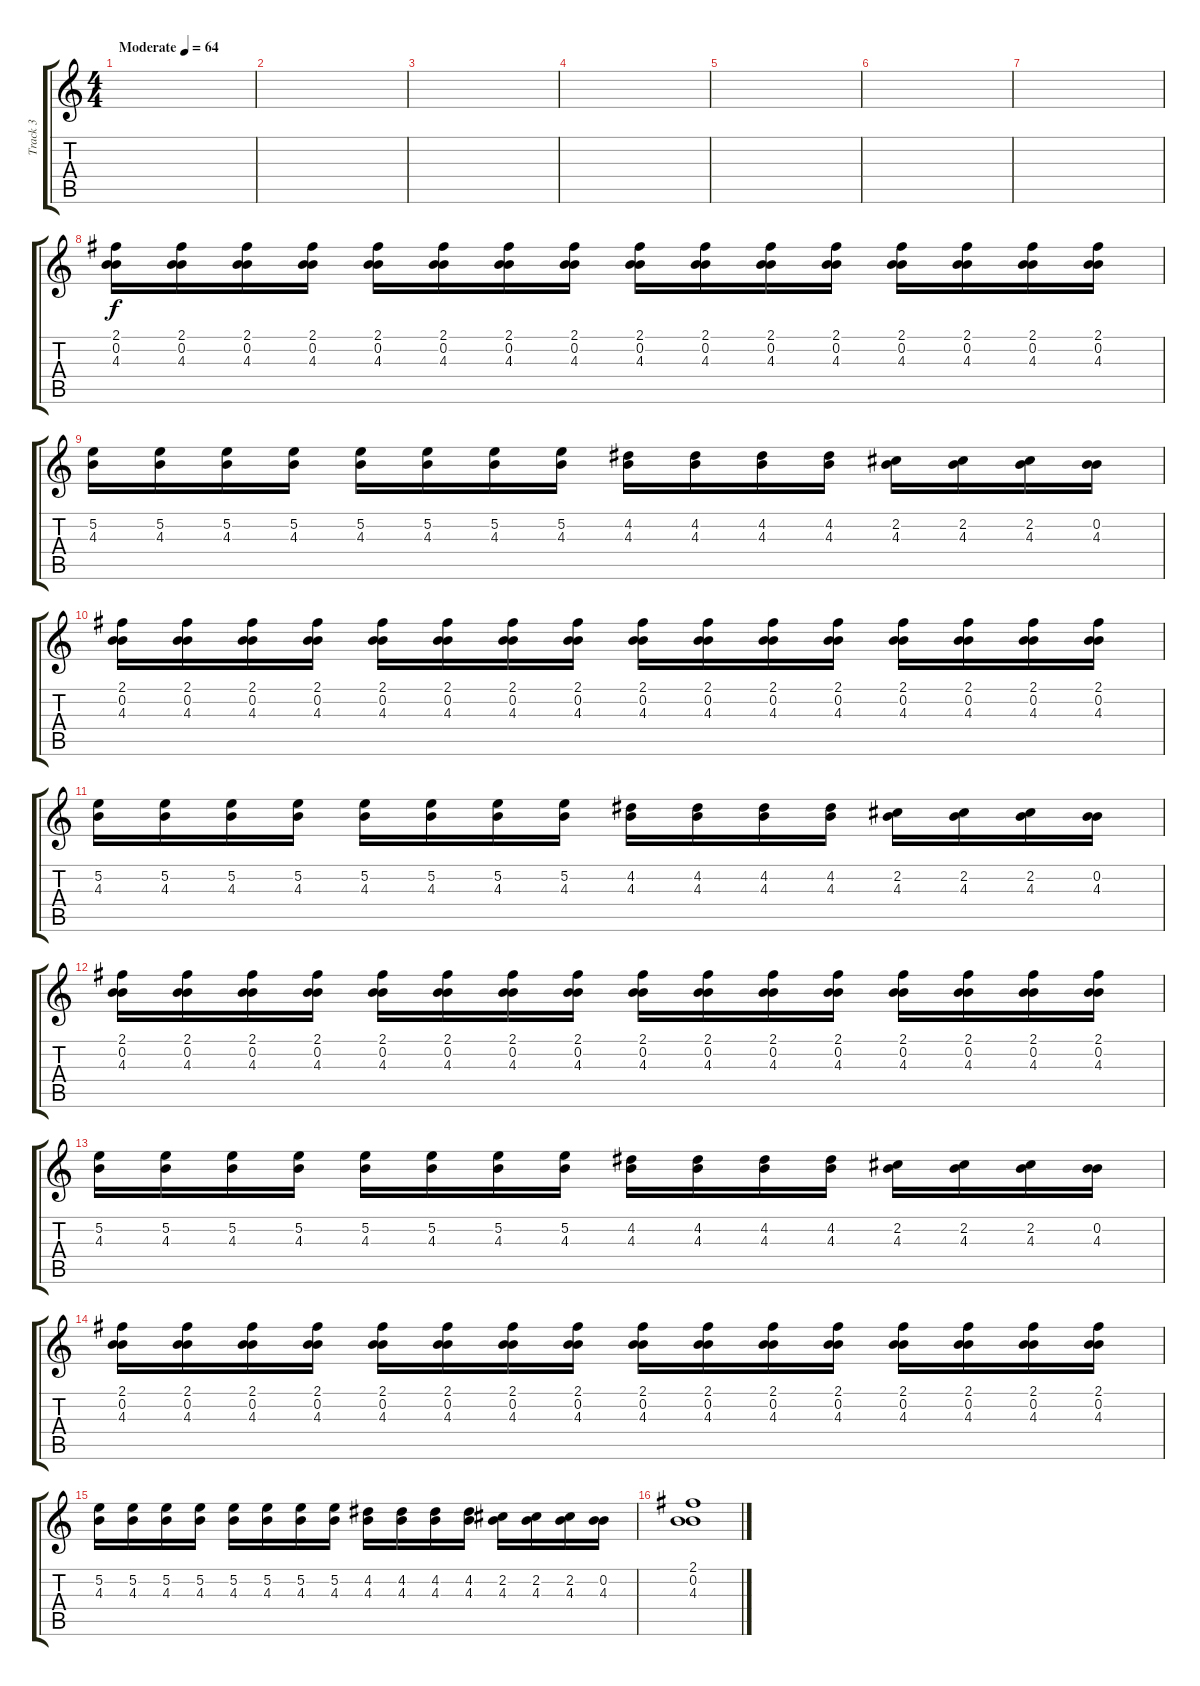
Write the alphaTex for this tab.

\track ("Track 3" "Track 3") {instrument acousticguitarsteel}
\staff {score tabs}
\tuning (E4 B3 G3 D3 A2 E2) {hide}
\ts (4 4)
\tempo (64 "Moderate")
\clef g2
\ks c
|
|
|
|
|
|
|
(2.1 0.2 4.3).16 (2.1 0.2 4.3).16 (2.1 0.2 4.3).16 (2.1 0.2 4.3).16 (2.1 0.2 4.3).16 (2.1 0.2 4.3).16 (2.1 0.2 4.3).16 (2.1 0.2 4.3).16 (2.1 0.2 4.3).16 (2.1 0.2 4.3).16 (2.1 0.2 4.3).16 (2.1 0.2 4.3).16 (2.1 0.2 4.3).16 (2.1 0.2 4.3).16 (2.1 0.2 4.3).16 (2.1 0.2 4.3).16 |
(5.2 4.3).16 (5.2 4.3).16 (5.2 4.3).16 (5.2 4.3).16 (5.2 4.3).16 (5.2 4.3).16 (5.2 4.3).16 (5.2 4.3).16 (4.2 4.3).16 (4.2 4.3).16 (4.2 4.3).16 (4.2 4.3).16 (2.2 4.3).16 (2.2 4.3).16 (2.2 4.3).16 (0.2 4.3).16 |
(2.1 0.2 4.3).16 (2.1 0.2 4.3).16 (2.1 0.2 4.3).16 (2.1 0.2 4.3).16 (2.1 0.2 4.3).16 (2.1 0.2 4.3).16 (2.1 0.2 4.3).16 (2.1 0.2 4.3).16 (2.1 0.2 4.3).16 (2.1 0.2 4.3).16 (2.1 0.2 4.3).16 (2.1 0.2 4.3).16 (2.1 0.2 4.3).16 (2.1 0.2 4.3).16 (2.1 0.2 4.3).16 (2.1 0.2 4.3).16 |
(5.2 4.3).16 (5.2 4.3).16 (5.2 4.3).16 (5.2 4.3).16 (5.2 4.3).16 (5.2 4.3).16 (5.2 4.3).16 (5.2 4.3).16 (4.2 4.3).16 (4.2 4.3).16 (4.2 4.3).16 (4.2 4.3).16 (2.2 4.3).16 (2.2 4.3).16 (2.2 4.3).16 (0.2 4.3).16 |
(2.1 0.2 4.3).16 (2.1 0.2 4.3).16 (2.1 0.2 4.3).16 (2.1 0.2 4.3).16 (2.1 0.2 4.3).16 (2.1 0.2 4.3).16 (2.1 0.2 4.3).16 (2.1 0.2 4.3).16 (2.1 0.2 4.3).16 (2.1 0.2 4.3).16 (2.1 0.2 4.3).16 (2.1 0.2 4.3).16 (2.1 0.2 4.3).16 (2.1 0.2 4.3).16 (2.1 0.2 4.3).16 (2.1 0.2 4.3).16 |
(5.2 4.3).16 (5.2 4.3).16 (5.2 4.3).16 (5.2 4.3).16 (5.2 4.3).16 (5.2 4.3).16 (5.2 4.3).16 (5.2 4.3).16 (4.2 4.3).16 (4.2 4.3).16 (4.2 4.3).16 (4.2 4.3).16 (2.2 4.3).16 (2.2 4.3).16 (2.2 4.3).16 (0.2 4.3).16 |
(2.1 0.2 4.3).16 (2.1 0.2 4.3).16 (2.1 0.2 4.3).16 (2.1 0.2 4.3).16 (2.1 0.2 4.3).16 (2.1 0.2 4.3).16 (2.1 0.2 4.3).16 (2.1 0.2 4.3).16 (2.1 0.2 4.3).16 (2.1 0.2 4.3).16 (2.1 0.2 4.3).16 (2.1 0.2 4.3).16 (2.1 0.2 4.3).16 (2.1 0.2 4.3).16 (2.1 0.2 4.3).16 (2.1 0.2 4.3).16 |
(5.2 4.3).16 (5.2 4.3).16 (5.2 4.3).16 (5.2 4.3).16 (5.2 4.3).16 (5.2 4.3).16 (5.2 4.3).16 (5.2 4.3).16 (4.2 4.3).16 (4.2 4.3).16 (4.2 4.3).16 (4.2 4.3).16 (2.2 4.3).16 (2.2 4.3).16 (2.2 4.3).16 (0.2 4.3).16 |
(2.1 0.2 4.3).1
